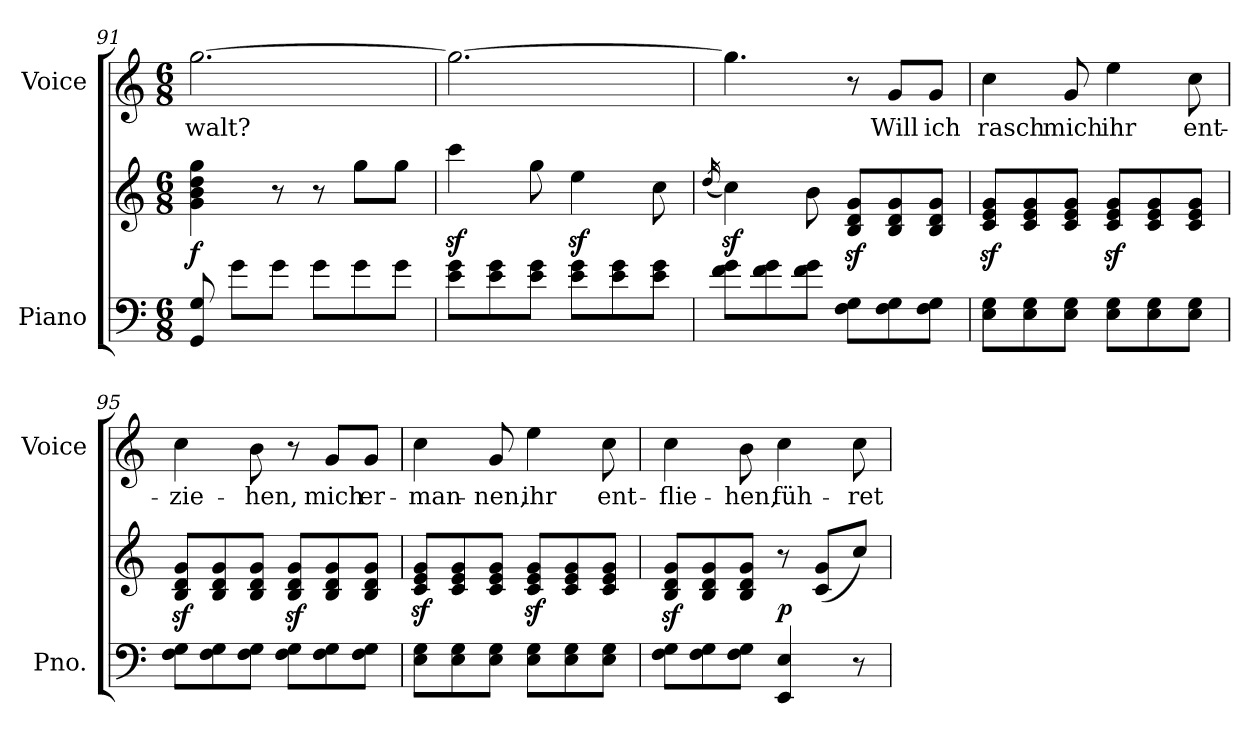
**kern	**kern	**dynam	**kern	**text
*part2	*part2	*part2	*part1	*part1
*staff3	*staff2	*staff2/3	*staff1	*staff1
*I"Piano	*	*	*I"Voice	*
*I'Pno.	*	*	*I'Voice	*
*clefF4	*clefG2	*	*clefG2	*
*k[]	*k[]	*	*k[]	*
*C:	*C:	*	*C:	*
*M6/8	*M6/8	*	*M6/8	*
=91	=91	=91	=91	=91
!	!	!	!	!LO:LY:b:color=#000000
8GGi/ 8Gi	4gi\ 4bi 4ddi 4ggi	f	[>2.ggi\	-walt?
8gi\L	.	.	.	.
8gi\J	8r	.	.	.
8gi\L	8r	.	.	.
8gi\	8ggi\L	.	.	.
8gi\J	8ggi\J	.	.	.
=92	=92	=92	=92	=92
8ei\ 8giL	4ccczi\	.	2.ggi\_>	.
8ei\ 8gi	.	.	.	.
8ei\ 8giJ	8ggi\	.	.	.
8ei\ 8giL	4eezi\	.	.	.
8ei\ 8gi	.	.	.	.
8ei\ 8giJ	8cci\	.	.	.
!!LO:PB:g=z
=93	=93	=93	=93	=93
.	(16qddi/	.	.	.
8fi\ 8giL	4cczi\)	.	4.ggi\]	.
8fi\ 8gi	.	.	.	.
8fi\ 8giJ	8bi\	.	.	.
8Fi\ 8GiL	8Bi/z 8diz 8gizL	.	8r	.
!	!	!	!	!LO:LY:b:color=#000000
8Fi\ 8Gi	8Bi/ 8di 8gi	.	8gi/L	Will
!	!	!	!	!LO:LY:b:color=#000000
8Fi\ 8GiJ	8Bi/ 8di 8giJ	.	8gi/J	ich
=94	=94	=94	=94	=94
!	!	!	!	!LO:LY:b:color=#000000
8Ei\ 8GiL	8ci/z 8eiz 8gizL	.	4cci\	rasch
8Ei\ 8Gi	8ci/ 8ei 8gi	.	.	.
!	!	!	!	!LO:LY:b:color=#000000
8Ei\ 8GiJ	8ci/ 8ei 8giJ	.	8gi/	mich
!	!	!	!	!LO:LY:b:color=#000000
8Ei\ 8GiL	8ci/z 8eiz 8gizL	.	4eei\	ihr
8Ei\ 8Gi	8ci/ 8ei 8gi	.	.	.
!	!	!	!	!LO:LY:b:color=#000000
8Ei\ 8GiJ	8ci/ 8ei 8giJ	.	8cci\	ent-
=95	=95	=95	=95	=95
!	!	!	!	!LO:LY:b:color=#000000
8Fi\ 8GiL	8Bi/z 8diz 8gizL	.	4cci\	-zie-
8Fi\ 8Gi	8Bi/ 8di 8gi	.	.	.
!	!	!	!	!LO:LY:b:color=#000000
8Fi\ 8GiJ	8Bi/ 8di 8giJ	.	8bi\	-hen,
8Fi\ 8GiL	8Bi/z 8diz 8gizL	.	8r	.
!	!	!	!	!LO:LY:b:color=#000000
8Fi\ 8Gi	8Bi/ 8di 8gi	.	8gi/L	mich
!	!	!	!	!LO:LY:b:color=#000000
8Fi\ 8GiJ	8Bi/ 8di 8giJ	.	8gi/J	er-
=96	=96	=96	=96	=96
!	!	!	!	!LO:LY:b:color=#000000
8Ei\ 8GiL	8ci/z 8eiz 8gizL	.	4cci\	-man-
8Ei\ 8Gi	8ci/ 8ei 8gi	.	.	.
!	!	!	!	!LO:LY:b:color=#000000
8Ei\ 8GiJ	8ci/ 8ei 8giJ	.	8gi/	-nen,
!	!	!	!	!LO:LY:b:color=#000000
8Ei\ 8GiL	8ci/z 8eiz 8gizL	.	4eei\	ihr
8Ei\ 8Gi	8ci/ 8ei 8gi	.	.	.
!	!	!	!	!LO:LY:b:color=#000000
8Ei\ 8GiJ	8ci/ 8ei 8giJ	.	8cci\	ent-
=97	=97	=97	=97	=97
!	!	!	!	!LO:LY:b:color=#000000
8Fi\ 8GiL	8Bi/z 8diz 8gizL	.	4cci\	-flie-
8Fi\ 8Gi	8Bi/ 8di 8gi	.	.	.
!	!	!	!	!LO:LY:b:color=#000000
8Fi\ 8GiJ	8Bi/ 8di 8giJ	.	8bi\	-hen,
!	!	!	!	!LO:LY:b:color=#000000
4EEi/ 4Ei	8r	p	4cci\	füh-
.	(8ci/ 8giL	.	.	.
!	!	!	!	!LO:LY:b:color=#000000
8r	8cci/J)	.	8cci\	-ret
=	=	=	=	=
*-	*-	*-	*-	*-
